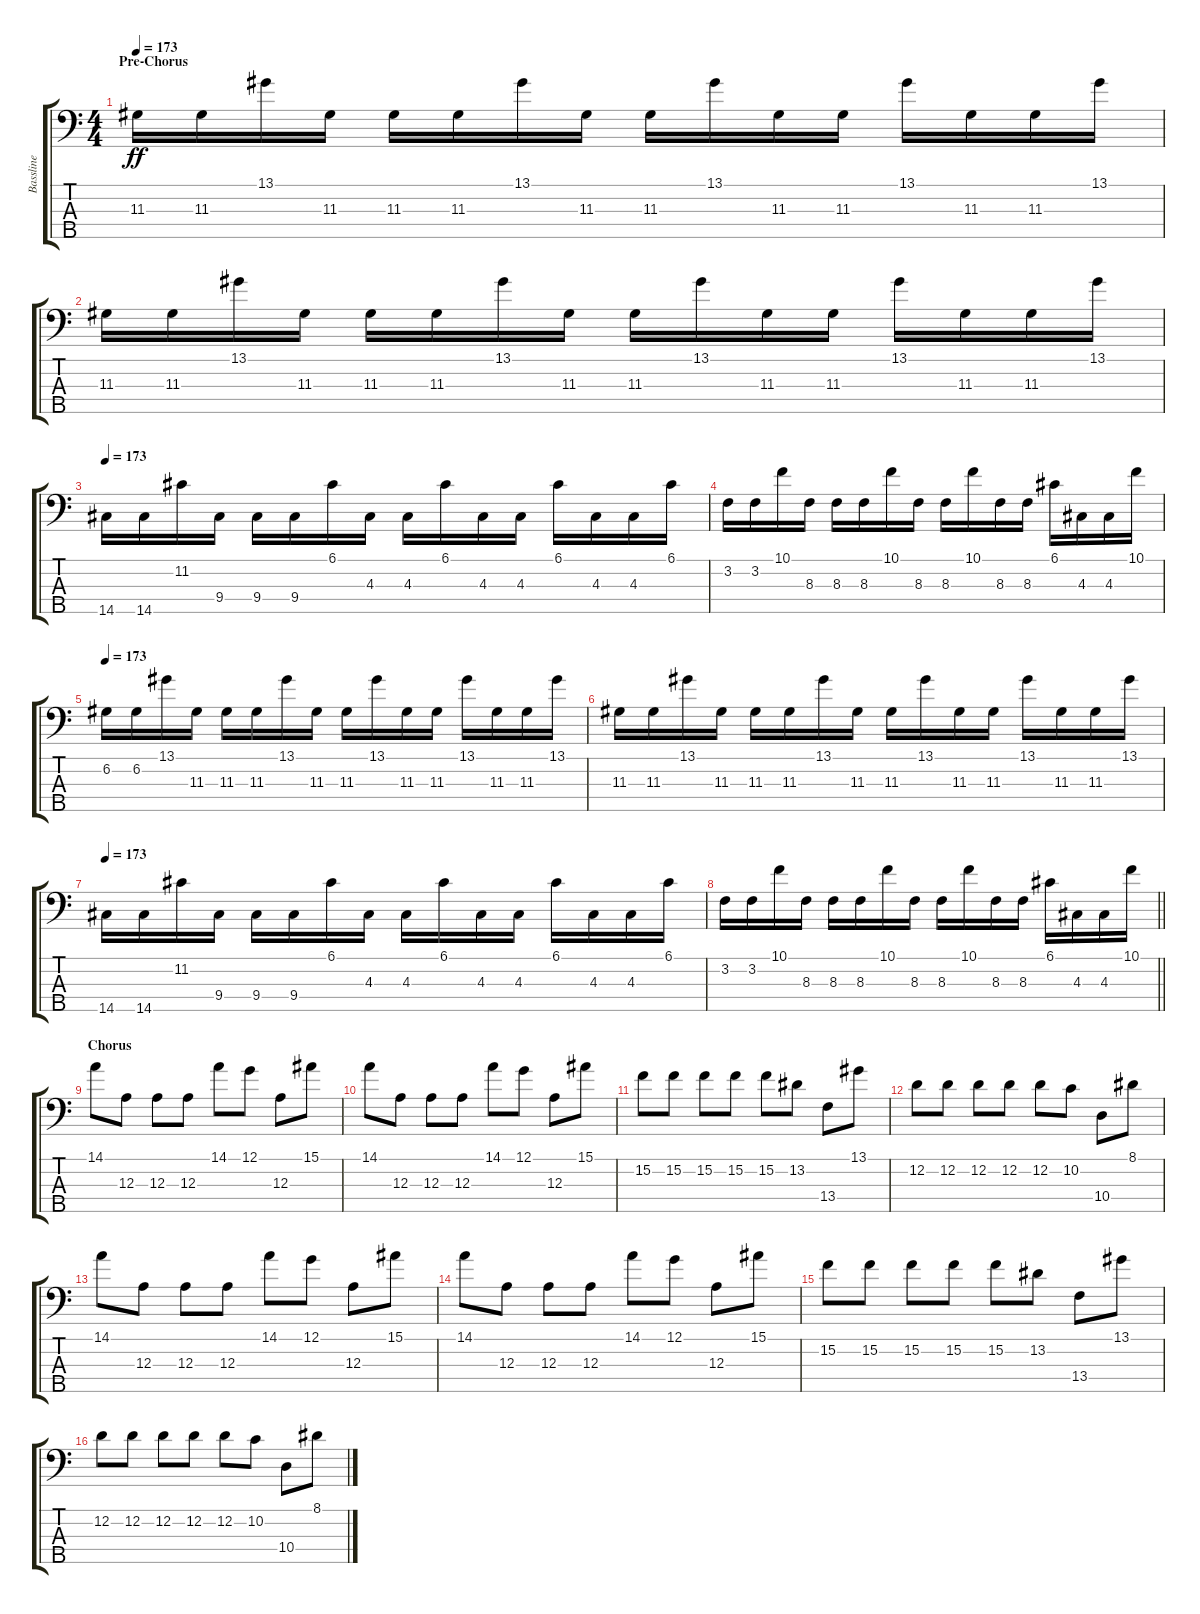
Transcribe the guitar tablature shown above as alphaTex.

\track ("Bassline" "Bassline") {instrument electricbassfinger}
\staff {score tabs}
\tuning (G2 D2 A1 E1 B0) {hide}
\ts (4 4)
\section ("" "Pre-Chorus")
\tempo 173
\clef f4
\ks c
11.3.16{dy ff} 11.3.16 13.1.16 11.3.16 11.3.16 11.3.16 13.1.16 11.3.16 11.3.16 13.1.16 11.3.16 11.3.16 13.1.16 11.3.16 11.3.16 13.1.16 |
11.3.16 11.3.16 13.1.16 11.3.16 11.3.16 11.3.16 13.1.16 11.3.16 11.3.16 13.1.16 11.3.16 11.3.16 13.1.16 11.3.16 11.3.16 13.1.16 |
\tempo 173
14.5.16 14.5.16 11.2.16 9.4.16 9.4.16 9.4.16 6.1.16 4.3.16 4.3.16 6.1.16 4.3.16 4.3.16 6.1.16 4.3.16 4.3.16 6.1.16 |
3.2.16 3.2.16 10.1.16 8.3.16 8.3.16 8.3.16 10.1.16 8.3.16 8.3.16 10.1.16 8.3.16 8.3.16 6.1.16 4.3.16 4.3.16 10.1.16 |
\tempo 173
6.2.16 6.2.16 13.1.16 11.3.16 11.3.16 11.3.16 13.1.16 11.3.16 11.3.16 13.1.16 11.3.16 11.3.16 13.1.16 11.3.16 11.3.16 13.1.16 |
11.3.16 11.3.16 13.1.16 11.3.16 11.3.16 11.3.16 13.1.16 11.3.16 11.3.16 13.1.16 11.3.16 11.3.16 13.1.16 11.3.16 11.3.16 13.1.16 |
\tempo 173
14.5.16 14.5.16 11.2.16 9.4.16 9.4.16 9.4.16 6.1.16 4.3.16 4.3.16 6.1.16 4.3.16 4.3.16 6.1.16 4.3.16 4.3.16 6.1.16 |
\barLineRight lightlight
3.2.16 3.2.16 10.1.16 8.3.16 8.3.16 8.3.16 10.1.16 8.3.16 8.3.16 10.1.16 8.3.16 8.3.16 6.1.16 4.3.16 4.3.16 10.1.16 |
\section ("" "Chorus")
14.1.8 12.3.8 12.3.8 12.3.8 14.1.8 12.1.8 12.3.8 15.1.8 |
14.1.8 12.3.8 12.3.8 12.3.8 14.1.8 12.1.8 12.3.8 15.1.8 |
15.2.8 15.2.8 15.2.8 15.2.8 15.2.8 13.2.8 13.4.8 13.1.8 |
12.2.8 12.2.8 12.2.8 12.2.8 12.2.8 10.2.8 10.4.8 8.1.8 |
14.1.8 12.3.8 12.3.8 12.3.8 14.1.8 12.1.8 12.3.8 15.1.8 |
14.1.8 12.3.8 12.3.8 12.3.8 14.1.8 12.1.8 12.3.8 15.1.8 |
15.2.8 15.2.8 15.2.8 15.2.8 15.2.8 13.2.8 13.4.8 13.1.8 |
12.2.8 12.2.8 12.2.8 12.2.8 12.2.8 10.2.8 10.4.8 8.1.8
